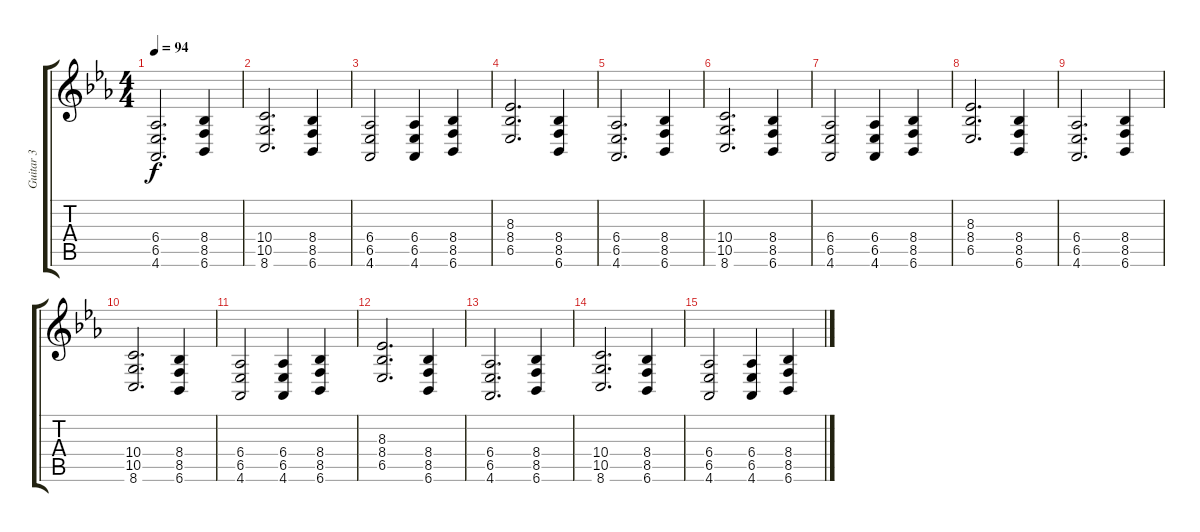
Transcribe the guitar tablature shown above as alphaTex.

\track ("Guitar 3" "Guitar 3") {instrument lead2sawtooth}
\staff {score tabs}
\tuning (E4 B3 G3 D3 A2 E2) {hide}
\ts (4 4)
\tempo 94
\clef g2
\ks eb
(6.4 6.5 4.6).2{d dy f} (8.4 8.5 6.6).4 |
(10.4 10.5 8.6).2{d} (8.4 8.5 6.6).4 |
(6.4 6.5 4.6).2 (6.4 6.5 4.6).4 (8.4 8.5 6.6).4 |
(8.3 8.4 6.5).2{d} (8.4 8.5 6.6).4 |
(6.4 6.5 4.6).2{d} (8.4 8.5 6.6).4 |
(10.4 10.5 8.6).2{d} (8.4 8.5 6.6).4 |
(6.4 6.5 4.6).2 (6.4 6.5 4.6).4 (8.4 8.5 6.6).4 |
(8.3 8.4 6.5).2{d} (8.4 8.5 6.6).4 |
(6.4 6.5 4.6).2{d} (8.4 8.5 6.6).4 |
(10.4 10.5 8.6).2{d} (8.4 8.5 6.6).4 |
(6.4 6.5 4.6).2 (6.4 6.5 4.6).4 (8.4 8.5 6.6).4 |
(8.3 8.4 6.5).2{d} (8.4 8.5 6.6).4 |
(6.4 6.5 4.6).2{d} (8.4 8.5 6.6).4 |
(10.4 10.5 8.6).2{d} (8.4 8.5 6.6).4 |
(6.4 6.5 4.6).2 (6.4 6.5 4.6).4 (8.4 8.5 6.6).4
